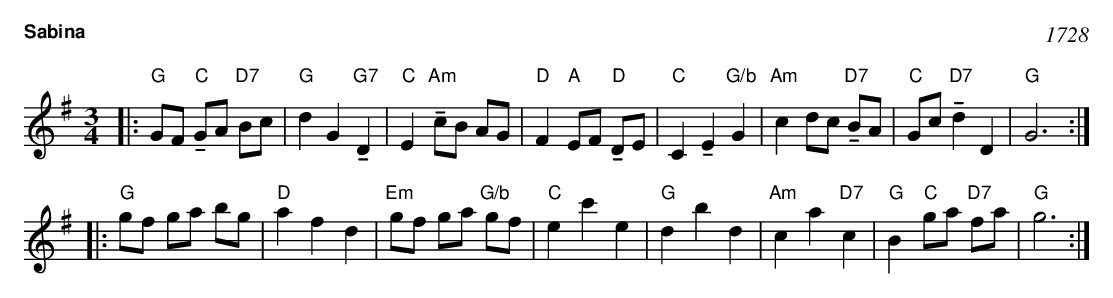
X:1
U:t !tenuto!
T:Sabina
C:1728
M:3/4
L:1/8
K:G
|: "G"GF "C"tGA "D7"Bc | "G"d2 G2 "G7"tD2 | "C"E2 "Am"tcB AG | "D"F2 "A"EF "D"tDE | "C"C2 tE2 "G/b"G2 | "Am"c2 dc "D7"tBA | "C"Gc "D7"td2D2 | "G"G6 :|
|: "G"gf ga bg | "D"a2f2d2 | "Em"gf ga "G/b"gf | "C"e2 c'2e2 | "G"d2 b2d2 | "Am"c2 a2 "D7"c2 | "G"B2 "C"ga "D7"fa | "G"g6 :|
